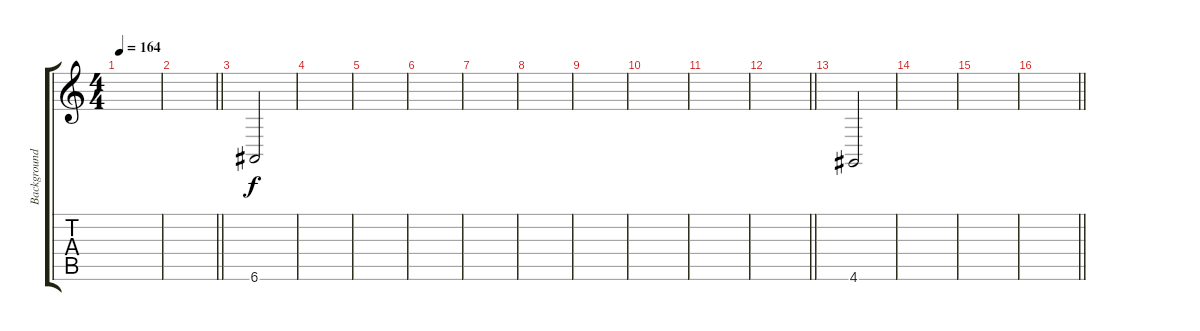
\track ("Background" "Background") {instrument choiraahs}
\staff {score tabs}
\tuning (E4 B3 G3 D3 A2 E2) {hide}
\ts (4 4)
\tempo 164
\clef g2
\ks c
|
\barLineRight lightlight
|
\section ("" "")
6.6.2{volume 10 balance 8 instrument gunshot} |
|
|
|
|
|
|
|
|
\barLineRight lightlight
|
4.6.2{volume 10 balance 8 instrument gunshot} |
|
|
\barLineRight lightlight
